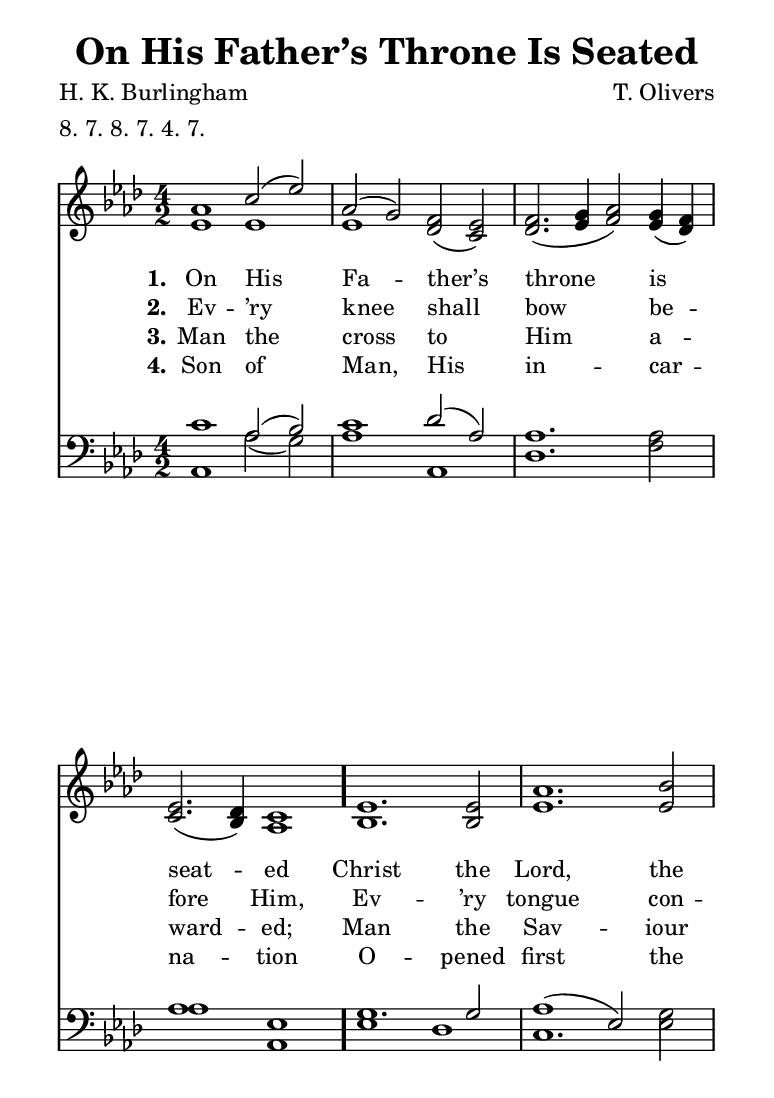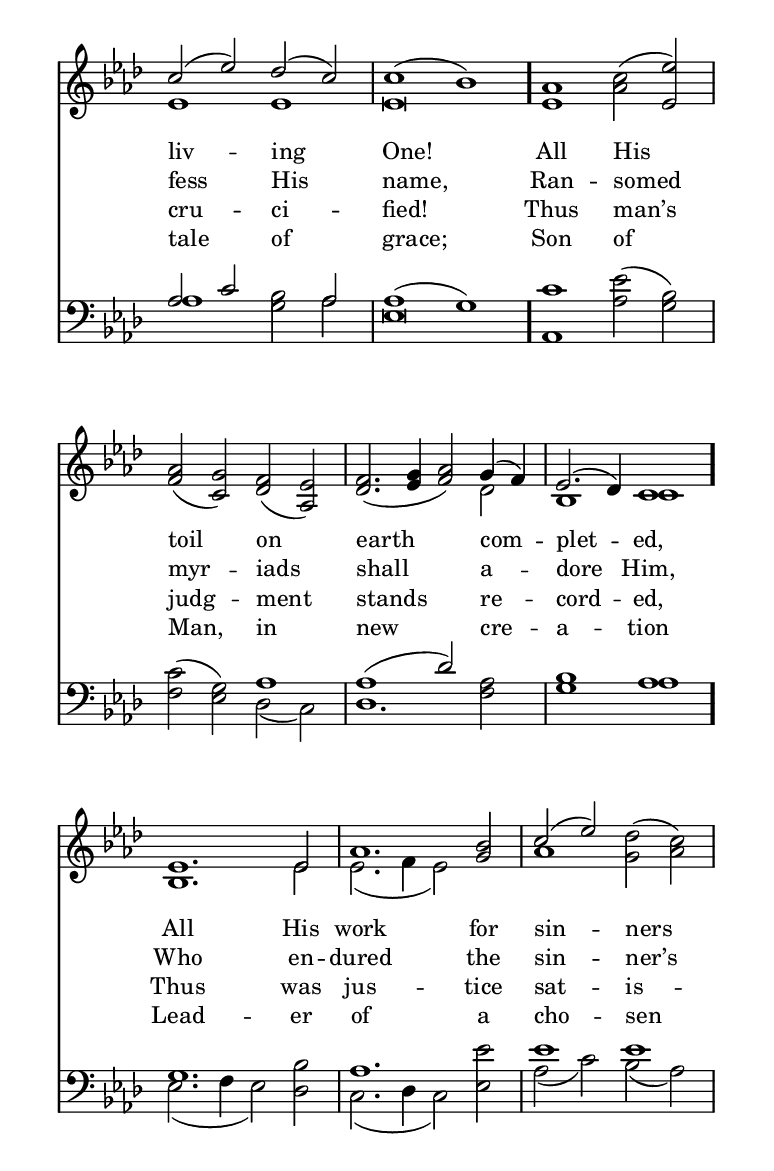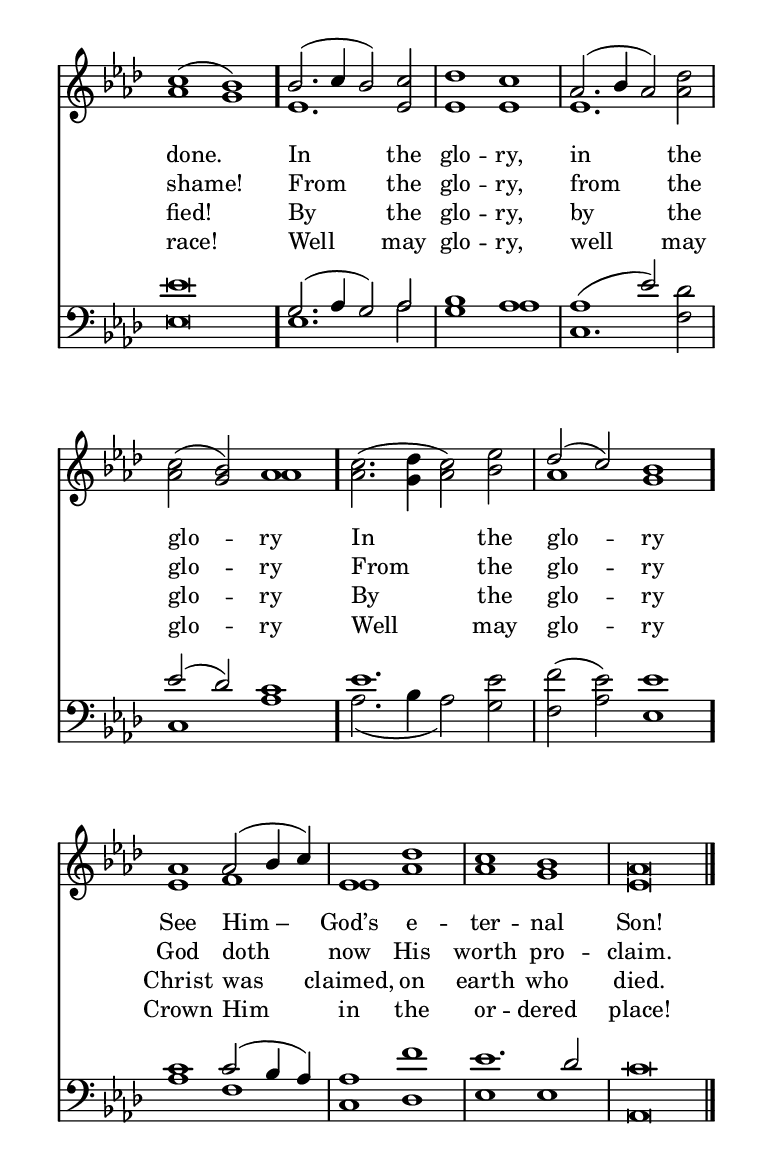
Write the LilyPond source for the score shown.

\include "common/global.ily"
\paper {
  \include "common/paper.ily"
  system-count = #(cond (is-eogsized 4) (#t #f))
}

\header{
  hymnnumber = "185"
  title = "On His Father’s Throne Is Seated"
  tunename = ""
  meter = "8. 7. 8. 7. 4. 7."
  poet = "H. K. Burlingham"
  composer = "T. Olivers"
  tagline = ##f
}

% for fermata in MIDI
ta = { \tempo 2=100 }
tb = { \tempo 2=50 }

global = {
  \include "common/overrides.ily"
  \override Staff.TimeSignature.style = #'numbered
  \time 4/2
  \override Score.MetronomeMark.transparent = ##t % hide all fermata changes too
  \ta
  \key aes \major
  \autoBeamOff
}

notesSoprano = {
\global
\relative c'' {

  aes1 c2( ees) | aes,( g) f( ees) | f2.( g4 aes2) g4( f) | ees2.( des4) c1 |
  ees1. ees2 | aes1. bes2 | c2( ees) des( c) | c1( bes) |
  aes1 c2( ees) | aes,( g) f( ees) | f2.( g4 aes2) g4( f) | ees2.( des4) c1 |
  ees1. ees2 | aes1. bes2 | c( ees) des( c) | c1( bes) |
  bes2.( c4 bes2) c | des1 c | aes2.( bes4 aes2) des2 | c2( bes) aes1 |
  c2.( des4 c2) ees | des( c) bes1 |
  aes1 aes2( bes4 c) | ees,1 des' | c bes | aes\breve
  \bar "|."

}
}

notesAlto = {
\global
\relative e' {

  ees1 ees | ees des2( c) | des2.( ees4 f2) ees4( des) | c2.( bes4) aes1 |
  bes1. bes2 | ees1. ees2 | ees1 ees | ees\breve |
  ees1 aes2( ees) | f( c) des( aes) | des2.( ees4 f2) des2 | bes1 c |
  bes1. ees2 | ees2.( f4 ees2) g | aes1 g2( aes) | aes1( g) |
  ees1. ees2 | ees1 ees | ees1. aes2 | aes( g) aes1 |
  aes2.( g4 aes2) bes2 | aes1 g |
  ees1 f | ees aes | aes g | ees\breve

}
}

notesTenor = {
\global
\relative a {

  c1 aes2( bes) | c1 des2( aes) | aes1. aes2 | aes1 ees |
  g1. g2 | aes1( ees2) g2 | aes2 c bes aes | aes1( g) |
  c1 ees2( bes) | c( g) aes1 | aes1( des2) aes2 | bes1 aes |
  g1. bes2 | aes1. ees'2 | ees1 ees | ees\breve |
  g,2.( aes4 g2) aes | bes1 aes | aes1( ees'2) des | ees( des) c1 |
  ees1. ees2 | f2( ees) ees1 |
  c1 c2( bes4 aes) | aes1 f' | ees1. des2 | c\breve

}
}

notesBass = {
\global
\relative f, {

  aes1 aes'2( g) | aes1 aes, | des1. f2 | aes1 aes, |
  ees'1 des | c1. ees2 | aes1 g2 aes | ees\breve
  aes,1 aes'2( g) | f( ees) des( c) | des1. f2 | g1 aes1 |
  ees2.( f4 ees2) des | c2.( des4 c2) ees2 | aes( c) bes( aes) | ees\breve |
  ees1. aes2 | g1 aes | c,1. f2 | c1 aes' |
  aes2.( bes4 aes2) g | f( aes) ees1 |
  aes1 f | c des | ees ees | aes,\breve

}
}

wordsA = \lyricmode {
\set stanza = "1."

On His Fa -- ther’s throne is seat -- ed \bar "."
Christ the Lord, the liv -- ing One! \bar "."
All His toil on earth com -- plet -- ed, \bar "."
All His work for sin -- ners done. \bar "."
In the glo -- ry, in the glo -- ry \bar "."
%{HIDE>%} In the glo -- ry \bar "." %{<HIDE%}
See Him_– God’s e -- ter -- nal Son! \bar "."

}

wordsB = \lyricmode {
\set stanza = "2."

Ev -- ’ry knee shall bow be -- fore Him,
Ev -- ’ry tongue con -- fess His name,
Ran -- somed myr -- iads shall a -- dore Him,
Who en -- dured the sin -- ner’s shame!
From the glo -- ry, from the glo -- ry
%{HIDE>%} From the glo -- ry %{<HIDE%}
God doth now His worth pro -- claim.

}

wordsC = \lyricmode {
\set stanza = "3."

Man the cross to Him a -- ward -- ed;
Man the Sav -- iour cru -- ci -- fied!
Thus man’s judg -- ment stands re -- cord -- ed,
Thus was jus -- tice sat -- is -- fied!
By the glo -- ry, by the glo -- ry
%{HIDE>%} By the glo -- ry %{<HIDE%}
Christ was claimed, on earth who died.

}

wordsD = \lyricmode {
\set stanza = "4."

Son of Man, His in -- car -- na -- tion
O -- pened first the tale of grace;
Son of Man, in new cre -- a -- tion
Lead -- er of a cho -- sen race!
Well may glo -- ry, well may glo -- ry
%{HIDE>%} Well may glo -- ry %{<HIDE%}
Crown Him in the or -- dered place!

}

\score {
  \context ChoirStaff <<
    \context Staff = upper <<
      \set Staff.autoBeaming = ##f
      \set ChoirStaff.systemStartDelimiter = #'SystemStartBar
      \set ChoirStaff.printPartCombineTexts = ##f
      \partcombine #'(2 . 11) \notesSoprano \notesAlto
      \context NullVoice = sopranos { \voiceOne << \notesSoprano >> }
      \context Lyrics = one   \lyricsto sopranos \wordsA
      \context Lyrics = two   \lyricsto sopranos \wordsB
      \context Lyrics = three \lyricsto sopranos \wordsC
      \context Lyrics = four  \lyricsto sopranos \wordsD
    >>
    \context Staff = men <<
      \set Staff.autoBeaming = ##f
      \clef bass
      \set ChoirStaff.printPartCombineTexts = ##f
      \partcombine #'(2 . 11) \notesTenor \notesBass
    >>
  >>
  \layout {
    \include "common/layout.ily"
  }
  #(cond ((ly:get-option 'eog-midi-permitted) #{ \midi{
    \include "common/midi.ily"
  } #}))
}

\version "2.19.49"  % necessary for upgrading to future LilyPond versions.

% vi:set et ts=2 sw=2 ai nocindent syntax=lilypond:
